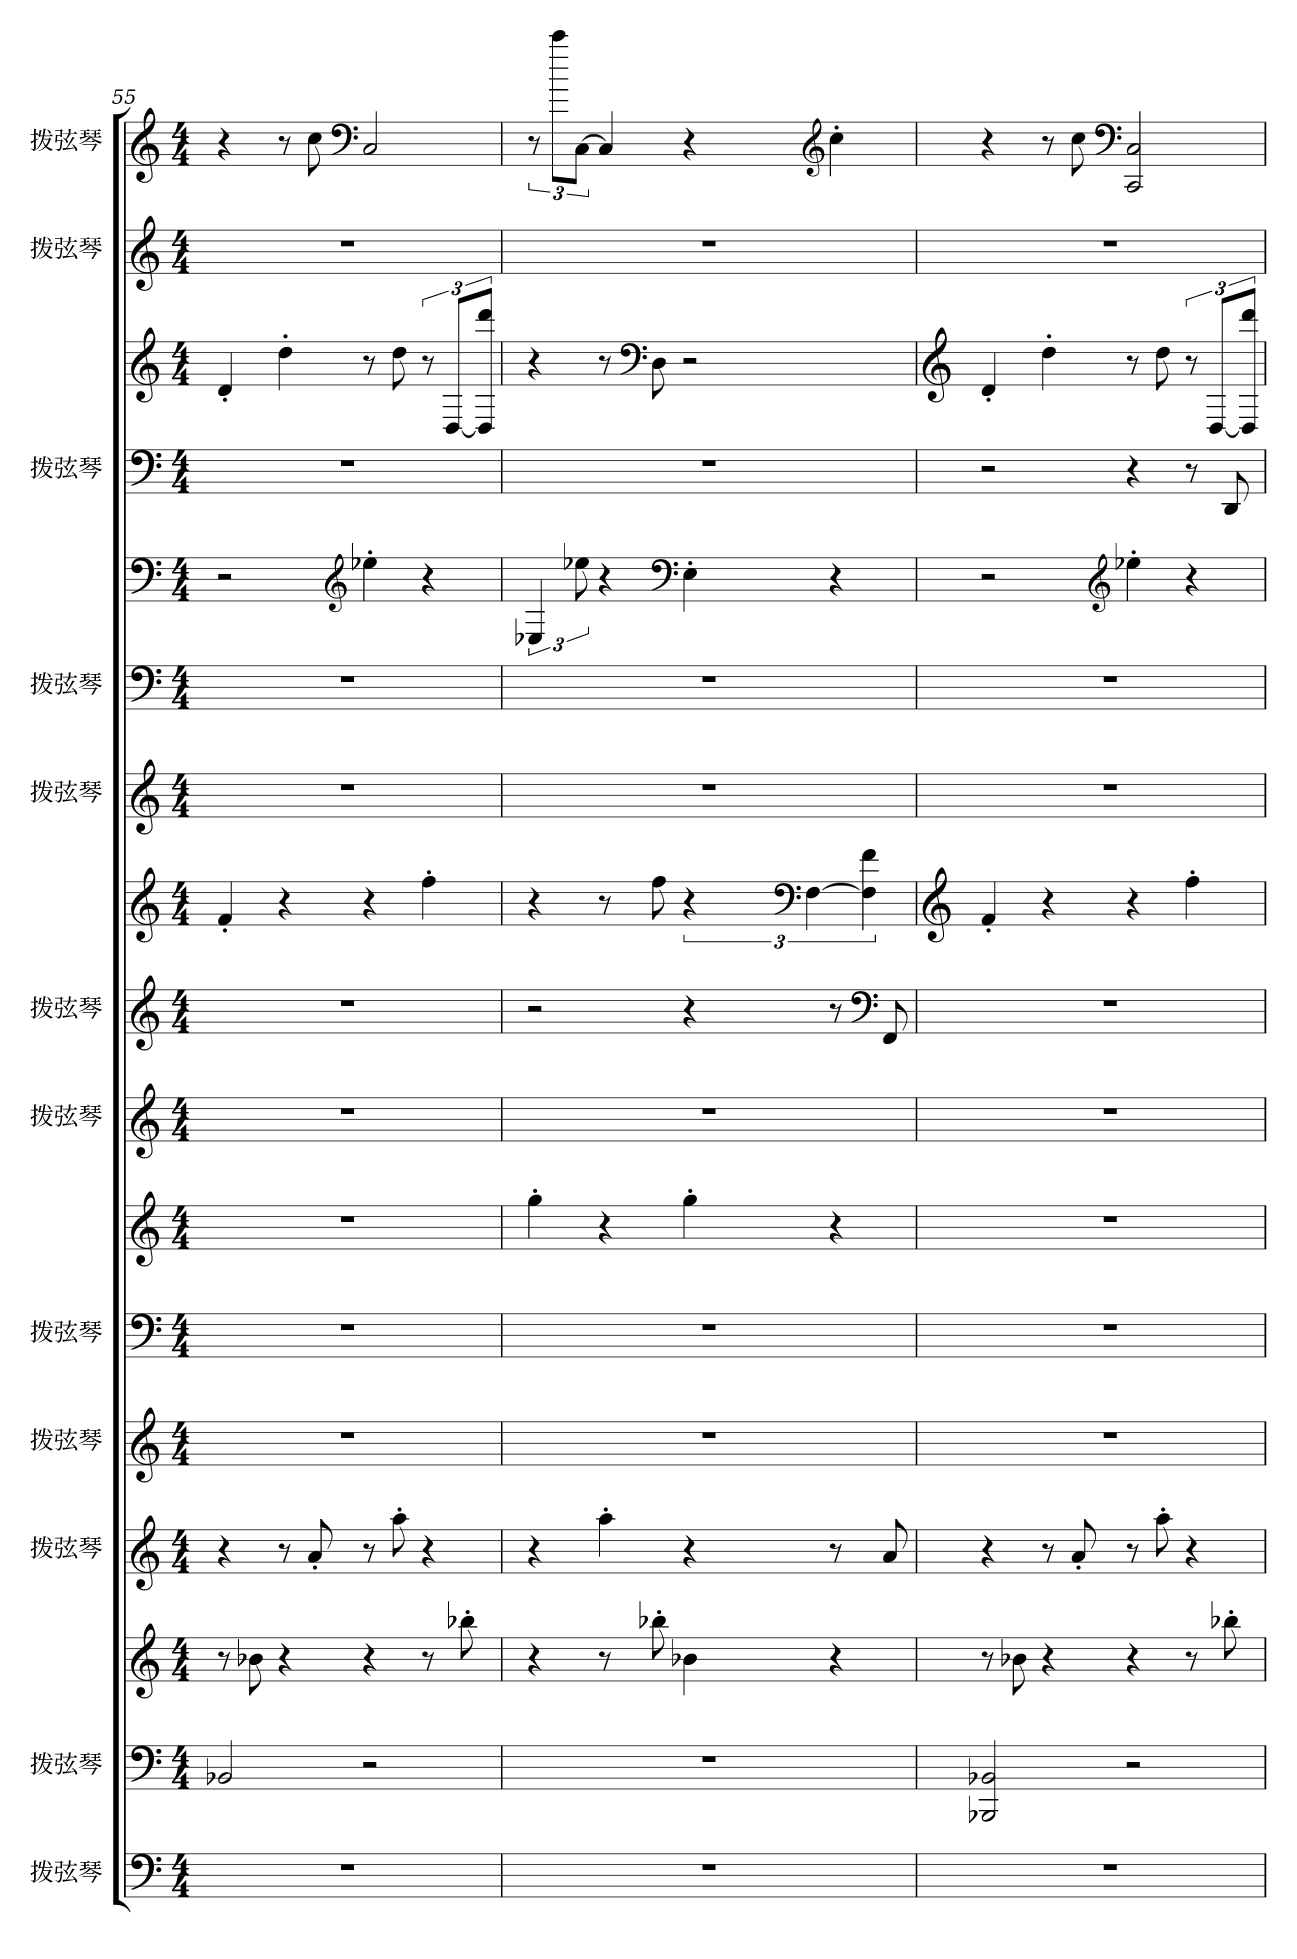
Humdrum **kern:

**kern	**kern	**kern	**kern	**kern	**kern	**kern	**kern	**kern	**kern	**kern	**kern	**kern	**kern	**kern	**kern	**kern
*part12	*part11	*part11	*part10	*part9	*part8	*part8	*part7	*part6	*part6	*part5	*part4	*part4	*part3	*part3	*part2	*part1
*staff17	*staff16	*staff15	*staff14	*staff13	*staff12	*staff11	*staff10	*staff9	*staff8	*staff7	*staff6	*staff5	*staff4	*staff3	*staff2	*staff1
*I"拨弦琴	*I"拨弦琴	*	*I"拨弦琴	*I"拨弦琴	*I"拨弦琴	*	*I"拨弦琴	*I"拨弦琴	*	*I"拨弦琴	*I"拨弦琴	*	*I"拨弦琴	*	*I"拨弦琴	*I"拨弦琴
*clefF4	*clefF4	*clefG2	*clefG2	*clefG2	*clefF4	*clefG2	*clefG2	*clefG2	*clefG2	*clefG2	*clefF4	*clefF4	*clefF4	*clefG2	*clefG2	*clefG2
*k[]	*k[]	*k[]	*k[]	*k[]	*k[]	*k[]	*k[]	*k[]	*k[]	*k[]	*k[]	*k[]	*k[]	*k[]	*k[]	*k[]
*M4/4	*M4/4	*M4/4	*M4/4	*M4/4	*M4/4	*M4/4	*M4/4	*M4/4	*M4/4	*M4/4	*M4/4	*M4/4	*M4/4	*M4/4	*M4/4	*M4/4
=55	=55	=55	=55	=55	=55	=55	=55	=55	=55	=55	=55	=55	=55	=55	=55	=55
1r	2BB-X/	8r	4r	1r	1r	1r	1r	1r	4f'/	1r	1r	2r	1r	4d'/	1r	4r
.	.	8b-X\	.	.	.	.	.	.	.	.	.	.	.	.	.	.
.	.	4r	8r	.	.	.	.	.	4r	.	.	.	.	4dd'\	.	8r
.	.	.	8a'/	.	.	.	.	.	.	.	.	.	.	.	.	8cc\
*	*	*	*	*	*	*	*	*	*	*	*	*clefG2	*	*	*	*clefF4
.	2r	4r	8r	.	.	.	.	.	4r	.	.	4ee-X'\	.	8r	.	2C/
.	.	.	8aa'\	.	.	.	.	.	.	.	.	.	.	8dd\	.	.
.	.	8r	4r	.	.	.	.	.	4ff'\	.	.	4r	.	12r	.	.
.	.	.	.	.	.	.	.	.	.	.	.	.	.	[12D/L	.	.
.	.	8bb-X'\	.	.	.	.	.	.	.	.	.	.	.	.	.	.
.	.	.	.	.	.	.	.	.	.	.	.	.	.	12D/] 12ddd/J	.	.
!!LO:PB:g=z
=56	=56	=56	=56	=56	=56	=56	=56	=56	=56	=56	=56	=56	=56	=56	=56	=56
1r	1r	4r	4r	1r	1r	4gg'\	1r	2r	4r	1r	1r	6E-X/	1r	4r	1r	12r
.	.	.	.	.	.	.	.	.	.	.	.	.	.	.	.	12ccc\L
.	.	.	.	.	.	.	.	.	.	.	.	12ee-X\	.	.	.	[12C\J
.	.	8r	4aa'\	.	.	4r	.	.	8r	.	.	4r	.	8r	.	4C/]
*	*	*	*	*	*	*	*	*	*	*	*	*	*	*clefF4	*	*
.	.	8bb-X'\	.	.	.	.	.	.	8ff\	.	.	.	.	8D\	.	.
*	*	*	*	*	*	*	*	*	*	*	*	*clefF4	*	*	*	*
.	.	4b-X\	4r	.	.	4gg'\	.	4r	6r	.	.	4E-'\	.	2r	.	4r
*	*	*	*	*	*	*	*	*	*clefF4	*	*	*	*	*	*	*
.	.	.	.	.	.	.	.	.	[6F\	.	.	.	.	.	.	.
*	*	*	*	*	*	*	*	*	*	*	*	*	*	*	*	*clefG2
.	.	4r	8r	.	.	4r	.	8r	.	.	.	4r	.	.	.	4cc'\
.	.	.	.	.	.	.	.	.	6F\] 6f\	.	.	.	.	.	.	.
*	*	*	*	*	*	*	*	*clefF4	*	*	*	*	*	*	*	*
.	.	.	8a/	.	.	.	.	8FF/	.	.	.	.	.	.	.	.
=57	=57	=57	=57	=57	=57	=57	=57	=57	=57	=57	=57	=57	=57	=57	=57	=57
*	*	*	*	*	*	*	*	*	*clefG2	*	*	*	*	*clefG2	*	*
1r	2BBB-X/ 2BB-X/	8r	4r	1r	1r	1r	1r	1r	4f'/	1r	1r	2r	2r	4d'/	1r	4r
.	.	8b-X\	.	.	.	.	.	.	.	.	.	.	.	.	.	.
.	.	4r	8r	.	.	.	.	.	4r	.	.	.	.	4dd'\	.	8r
.	.	.	8a'/	.	.	.	.	.	.	.	.	.	.	.	.	8cc\
*	*	*	*	*	*	*	*	*	*	*	*	*clefG2	*	*	*	*clefF4
.	2r	4r	8r	.	.	.	.	.	4r	.	.	4ee-X'\	4r	8r	.	2CC/ 2C/
.	.	.	8aa'\	.	.	.	.	.	.	.	.	.	.	8dd\	.	.
.	.	8r	4r	.	.	.	.	.	4ff'\	.	.	4r	8r	12r	.	.
.	.	.	.	.	.	.	.	.	.	.	.	.	.	[12D/L	.	.
.	.	8bb-X'\	.	.	.	.	.	.	.	.	.	.	8DD/	.	.	.
.	.	.	.	.	.	.	.	.	.	.	.	.	.	12D/] 12ddd/J	.	.
=	=	=	=	=	=	=	=	=	=	=	=	=	=	=	=	=
*-	*-	*-	*-	*-	*-	*-	*-	*-	*-	*-	*-	*-	*-	*-	*-	*-
